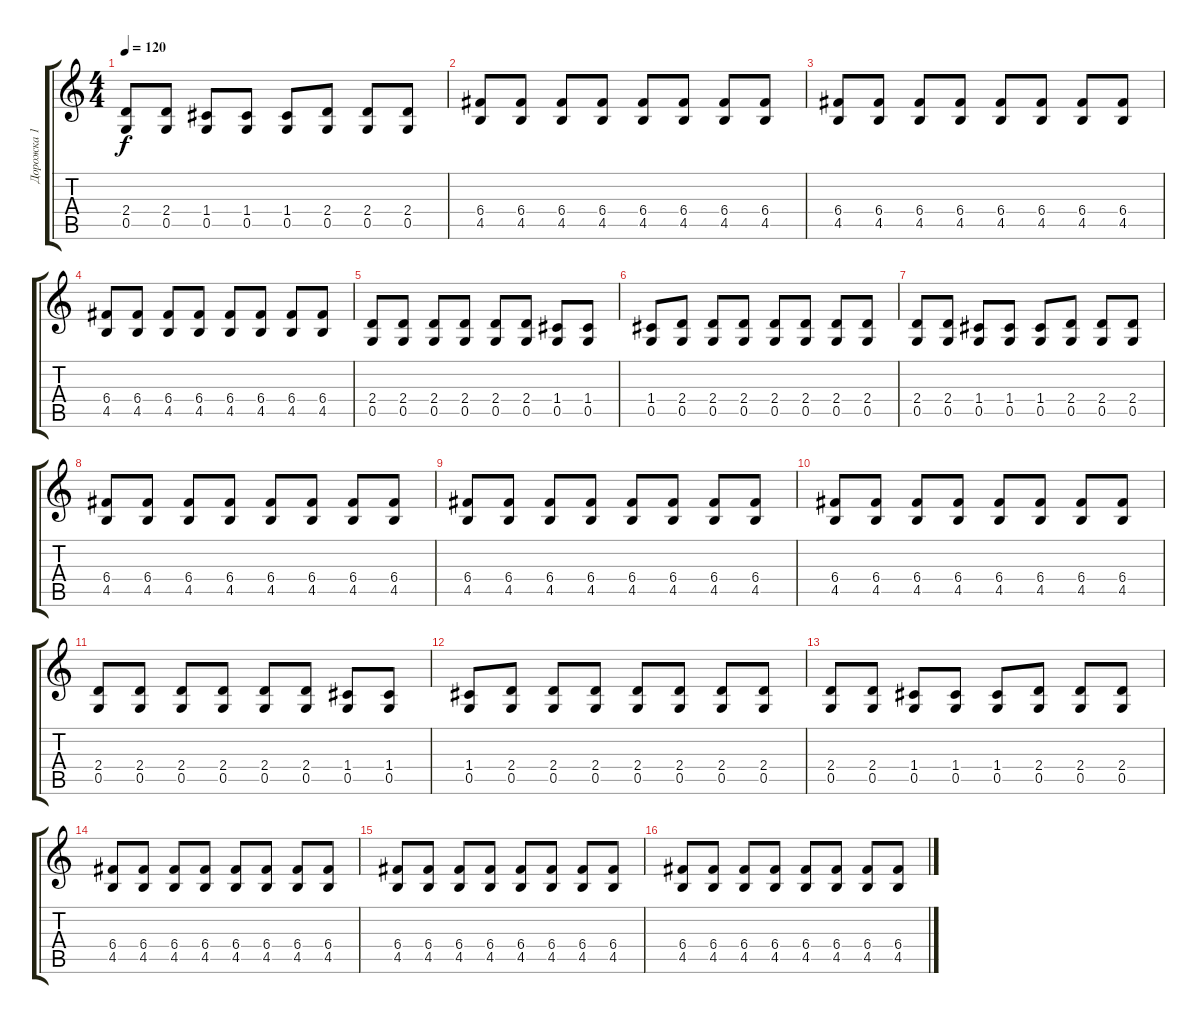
\track ("Дорожка 1" "Дорожка 1") {instrument distortionguitar}
\staff {score tabs}
\tuning (D4 A3 F3 C3 G2 C2) {hide}
\ts (4 4)
\tempo 120
\clef g2
\ks c
(2.4 0.5).8{dy f} (2.4 0.5).8 (1.4 0.5).8 (1.4 0.5).8 (1.4 0.5).8 (2.4 0.5).8 (2.4 0.5).8 (2.4 0.5).8 |
(6.4 4.5).8 (6.4 4.5).8 (6.4 4.5).8 (6.4 4.5).8 (6.4 4.5).8 (6.4 4.5).8 (6.4 4.5).8 (6.4 4.5).8 |
(6.4 4.5).8 (6.4 4.5).8 (6.4 4.5).8 (6.4 4.5).8 (6.4 4.5).8 (6.4 4.5).8 (6.4 4.5).8 (6.4 4.5).8 |
(6.4 4.5).8 (6.4 4.5).8 (6.4 4.5).8 (6.4 4.5).8 (6.4 4.5).8 (6.4 4.5).8 (6.4 4.5).8 (6.4 4.5).8 |
(2.4 0.5).8 (2.4 0.5).8 (2.4 0.5).8 (2.4 0.5).8 (2.4 0.5).8 (2.4 0.5).8 (1.4 0.5).8 (1.4 0.5).8 |
(1.4 0.5).8 (2.4 0.5).8 (2.4 0.5).8 (2.4 0.5).8 (2.4 0.5).8 (2.4 0.5).8 (2.4 0.5).8 (2.4 0.5).8 |
(2.4 0.5).8 (2.4 0.5).8 (1.4 0.5).8 (1.4 0.5).8 (1.4 0.5).8 (2.4 0.5).8 (2.4 0.5).8 (2.4 0.5).8 |
(6.4 4.5).8 (6.4 4.5).8 (6.4 4.5).8 (6.4 4.5).8 (6.4 4.5).8 (6.4 4.5).8 (6.4 4.5).8 (6.4 4.5).8 |
(6.4 4.5).8 (6.4 4.5).8 (6.4 4.5).8 (6.4 4.5).8 (6.4 4.5).8 (6.4 4.5).8 (6.4 4.5).8 (6.4 4.5).8 |
(6.4 4.5).8 (6.4 4.5).8 (6.4 4.5).8 (6.4 4.5).8 (6.4 4.5).8 (6.4 4.5).8 (6.4 4.5).8 (6.4 4.5).8 |
(2.4 0.5).8 (2.4 0.5).8 (2.4 0.5).8 (2.4 0.5).8 (2.4 0.5).8 (2.4 0.5).8 (1.4 0.5).8 (1.4 0.5).8 |
(1.4 0.5).8 (2.4 0.5).8 (2.4 0.5).8 (2.4 0.5).8 (2.4 0.5).8 (2.4 0.5).8 (2.4 0.5).8 (2.4 0.5).8 |
(2.4 0.5).8 (2.4 0.5).8 (1.4 0.5).8 (1.4 0.5).8 (1.4 0.5).8 (2.4 0.5).8 (2.4 0.5).8 (2.4 0.5).8 |
(6.4 4.5).8 (6.4 4.5).8 (6.4 4.5).8 (6.4 4.5).8 (6.4 4.5).8 (6.4 4.5).8 (6.4 4.5).8 (6.4 4.5).8 |
(6.4 4.5).8 (6.4 4.5).8 (6.4 4.5).8 (6.4 4.5).8 (6.4 4.5).8 (6.4 4.5).8 (6.4 4.5).8 (6.4 4.5).8 |
(6.4 4.5).8 (6.4 4.5).8 (6.4 4.5).8 (6.4 4.5).8 (6.4 4.5).8 (6.4 4.5).8 (6.4 4.5).8 (6.4 4.5).8
